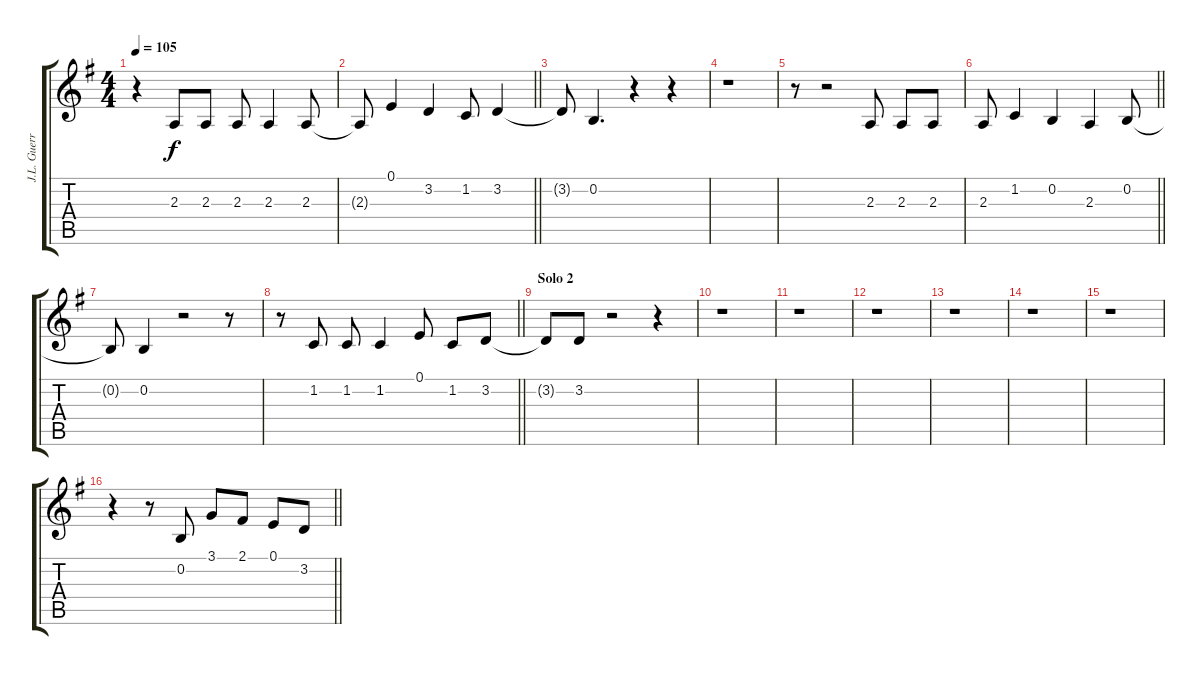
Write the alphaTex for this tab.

\track ("J.L. Guerra - Voz" "J.L. Guerr") {instrument oboe}
\staff {score tabs}
\tuning (E4 B3 G3 D3 A2 E2) {hide}
\ts (4 4)
\tempo 105
\clef g2
\ks g
r.4{dy f} 2.3.8 2.3.8 2.3.8 2.3.4 2.3.8 |
\barLineRight lightlight
2.3{t}.8 0.1.4 3.2.4 1.2.8 3.2.4 |
3.2{t}.8 0.2.4{d} r.4 r.4 |
r.1 |
r.8 r.2 2.3.8 2.3.8 2.3.8 |
\barLineRight lightlight
2.3.8 1.2.4 0.2.4 2.3.4 0.2.8 |
0.2{t}.8 0.2.4 r.2 r.8 |
\barLineRight lightlight
r.8 1.2.8 1.2.8 1.2.4 0.1.8 1.2.8 3.2.8 |
\section ("" "Solo 2")
3.2{t}.8 3.2.8 r.2 r.4 |
r.1 |
r.1 |
r.1 |
r.1 |
r.1 |
r.1 |
\barLineRight lightlight
r.4 r.8 0.2.8 3.1.8 2.1.8 0.1.8 3.2.8
